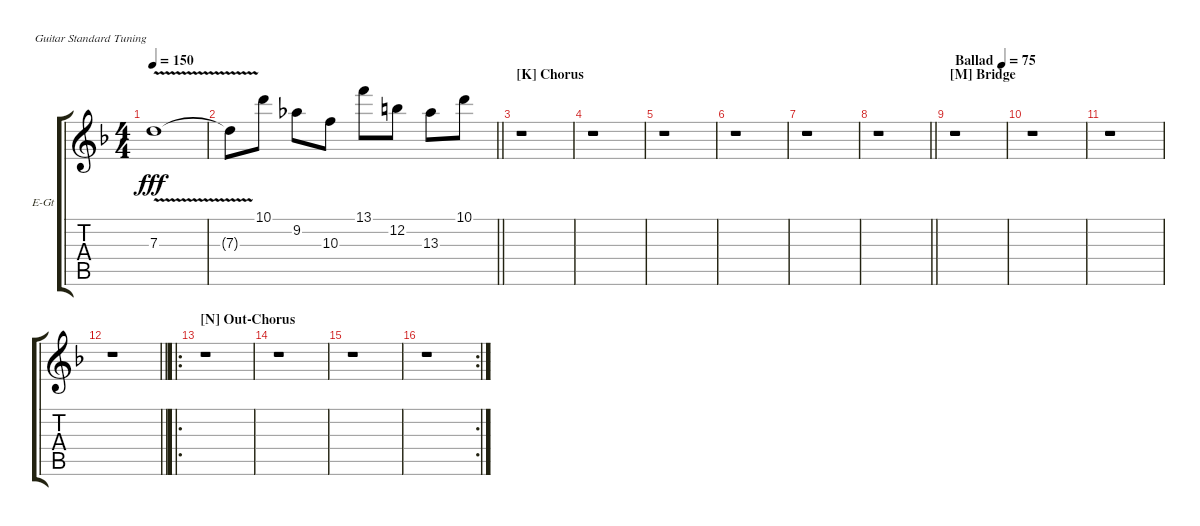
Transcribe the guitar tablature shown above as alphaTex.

\bracketExtendMode groupsimilarinstruments
\firstSystemTrackNameOrientation horizontal
\otherSystemsTrackNameOrientation horizontal
\track ("Lead 1 (Distortion)" "E-Gt") {instrument distortionguitar}
\staff {score tabs}
\tuning (E4 B3 G3 D3 A2 E2)
\ts (4 4)
\tempo 150
\clef g2
\ks dminor
7.3{v t}.1{dy fff} |
\barLineRight lightlight
7.3{v t}.8 10.1.8 9.2.8 10.3.8 13.1.8 12.2.8 13.3.8 10.1.8 |
\section ("K" "Chorus")
r.1 |
r.1 |
r.1 |
r.1 |
r.1 |
\barLineRight lightlight
r.1 |
\section ("M" "Bridge")
\tempo (75 "Ballad")
r.1 |
r.1 |
r.1 |
\barLineRight lightlight
r.1 |
\ro
\section ("N" "Out-Chorus")
r.1 |
r.1 |
r.1 |
\rc 2
r.1
